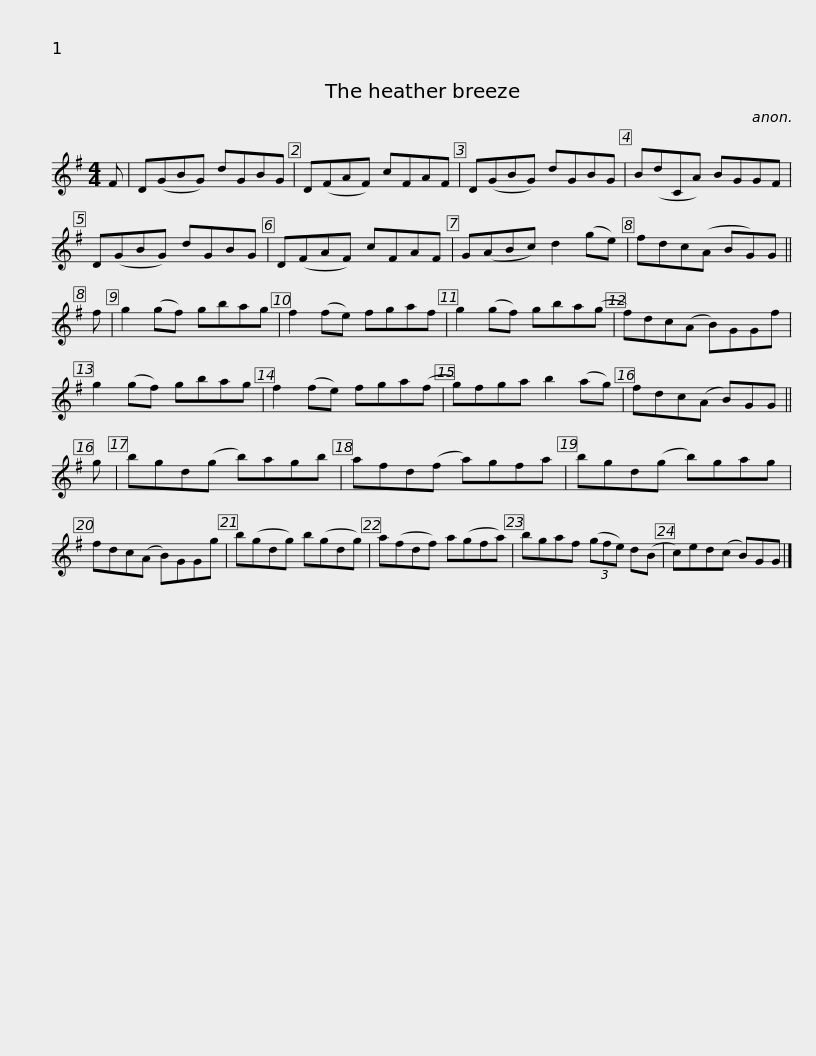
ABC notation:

X:1
L:1/8
M:4/4
I:linebreak $
K:G
V:1 treble
V:1
 F | D(GBG) dGBG | D(FAF) cFAF | D(GBG) dGBG | B(dCA) BGGF | %5
 D(GBG) dGBG |$ D(FAF) cFAF | G(ABc) d2 (ge) | fdc(A BG)G || f | %10
 g2 (gf) gbag | f2 (fe) fgaf |$ g2 (gf) gba(g | f)dc(A B)GGf | g2 (gf) gbag | %15
 f2 (fe) fga(f | g)fga b2 (ag) | fdc(A B)GG ||$ g | bgd(g b)agb | %20
 afd(f a)gfa | bgd(g b)gag | fdc(A B)GGg | b(gdg) b(gdg) |$ a(fdf) a(gfa) | %25
 bgaf (3(gfe) d(B | c)ed(c B)GG |] %27
